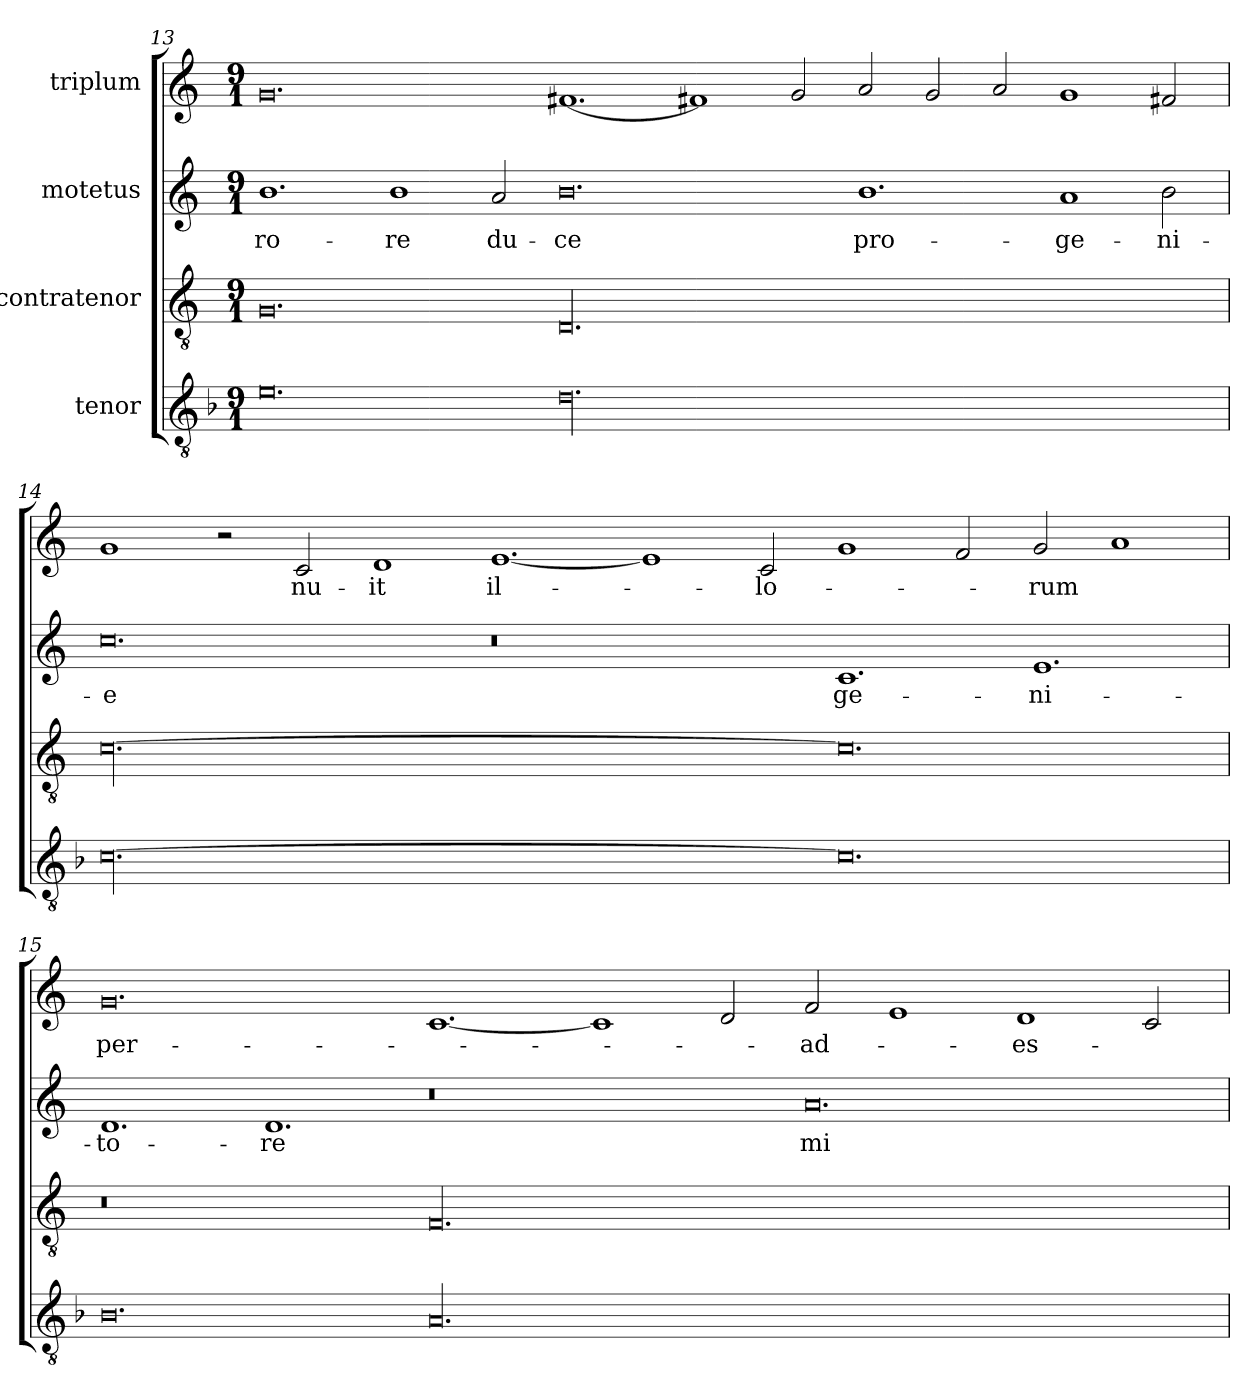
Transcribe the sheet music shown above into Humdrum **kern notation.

**kern	**kern	**kern	**text	**kern	**text
*part4	*part3	*part2	*part2	*part1	*part1
*staff4	*staff3	*staff2	*staff2	*staff1	*staff1
*I"tenor	*I"contratenor	*I"motetus	*	*I"triplum	*
*clefGv2	*clefGv2	*clefG2	*	*clefG2	*
*k[b-]	*k[]	*k[]	*	*k[]	*
*F:	*C:	*C:	*	*C:	*
*M9/1	*M9/1	*M9/1	*	*M9/1	*
=13	=13	=13	=13	=13	=13
0.e\	0.G/	1.b\	ro-	0.g/	.
.	.	1b\	-re	.	.
.	.	2a/	du-	.	.
00.d\	00.D/	0.b\	-ce	[1.f#X/	.
.	.	.	.	1f#X/]	.
.	.	.	.	2g/	.
.	.	1.b\	pro-	2a/	.
.	.	.	.	2g/	.
.	.	.	.	2a/	.
.	.	1a/	-ge-	1g/	.
.	.	2b\	-ni-	2f#X/	.
!!LO:LB:g=z
=14	=14	=14	=14	=14	=14
[00.c\	[00.c\	0.cc\	-e	1g/	.
.	.	.	.	2r	.
.	.	.	.	2c/	-nu-
.	.	.	.	1d/	-it
.	.	0.r	.	[1.e/	il-
.	.	.	.	1e/]	.
.	.	.	.	2c/	-lo-
0.c\]	0.c\]	1.c/	ge-	1g/	.
.	.	.	.	2f/	.
.	.	1.e/	-ni-	2g/	-rum
.	.	.	.	1a/	.
=15	=15	=15	=15	=15	=15
0.B-\	0.r	1.d/	-to-	0.g/	per-
.	.	1.d/	-re	.	.
00.A/	00.F/	0.r	.	[1.c/	.
.	.	.	.	1c/]	.
.	.	.	.	2d/	.
.	.	0.a/	mi-	2f/	ad-
.	.	.	.	1e/	.
.	.	.	.	1d/	-es-
.	.	.	.	2c/	.
=	=	=	=	=	=
*-	*-	*-	*-	*-	*-
